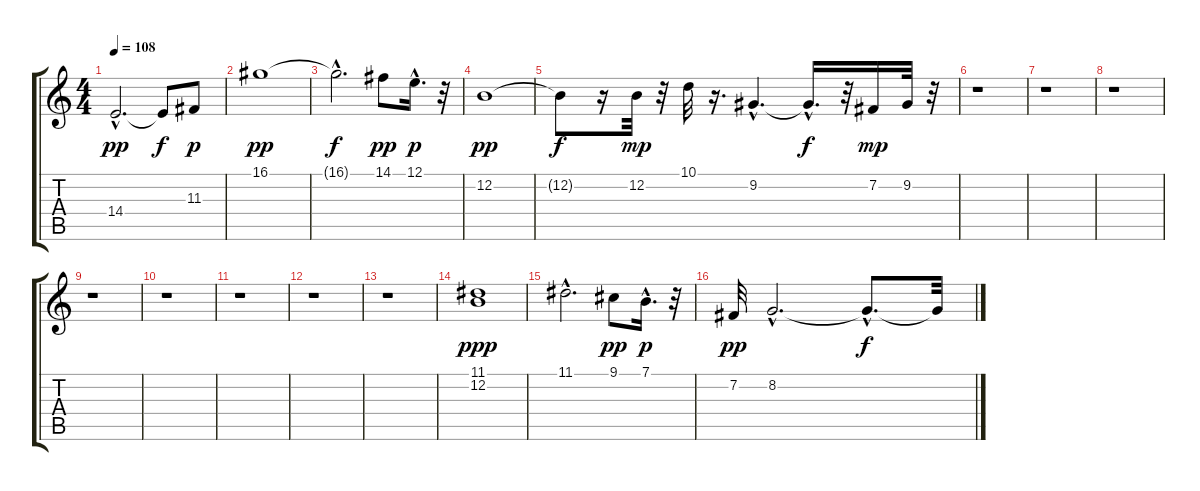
\track "" {instrument stringensemble2}
\staff {score tabs}
\tuning (E4 B3 G3 D3 A2 E2) {hide}
\ts (4 4)
\tempo 108
\clef g2
\ks c
14.4{hac}.2{d dy pp} 14.4{t}.8{dy f} 11.3.8{dy p} |
16.1.1{dy pp} |
16.1{hac t}.2{d dy f} 14.1.8{dy pp} 12.1{hac}.16{d dy p} r.32 |
12.2.1{dy pp} |
12.2{t}.8{dy f} r.16 12.2.32{dy mp} r.32 10.1.32 r.16{d} 9.2{hac}.4{d} 9.2{hac t}.16{d dy f} r.32 7.2.16{dy mp} 9.2.32 r.32 |
r.1 |
r.1 |
r.1 |
r.1 |
r.1 |
r.1 |
r.1 |
r.1 |
(11.1 12.2).1{dy ppp} |
11.1{hac}.2{d} 9.1.8{dy pp} 7.1{hac}.16{d dy p} r.32 |
7.2.32{dy pp} 8.2{hac}.2{d} 8.2{hac t}.8{d dy f} 8.2{t}.32
